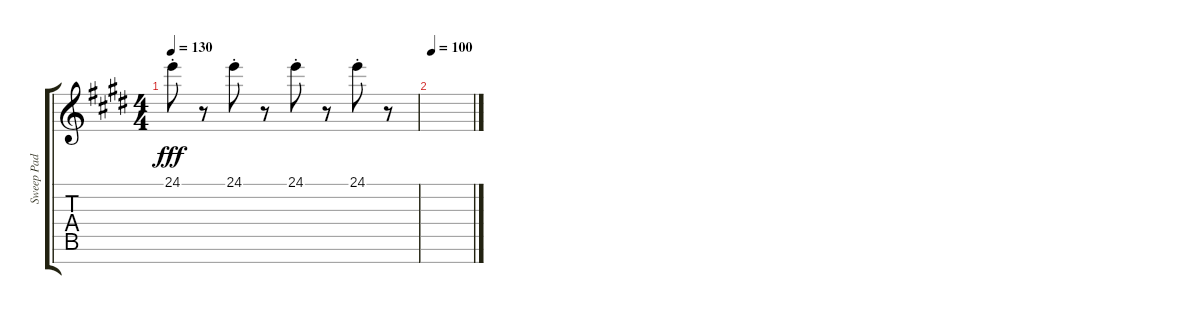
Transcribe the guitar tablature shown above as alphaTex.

\track ("Sweep Pad & Strings" "Sweep Pad ") {instrument pad8sweep}
\staff {score tabs}
\tuning (E4 B3 G3 D3 A2 E2 B1) {hide}
\ts (4 4)
\tempo 130
\clef g2
\ks e
24.1{st}.8{dy fff} r.8 24.1{st}.8 r.8 24.1{st}.8 r.8 24.1{st}.8 r.8 |
\tempo 100
